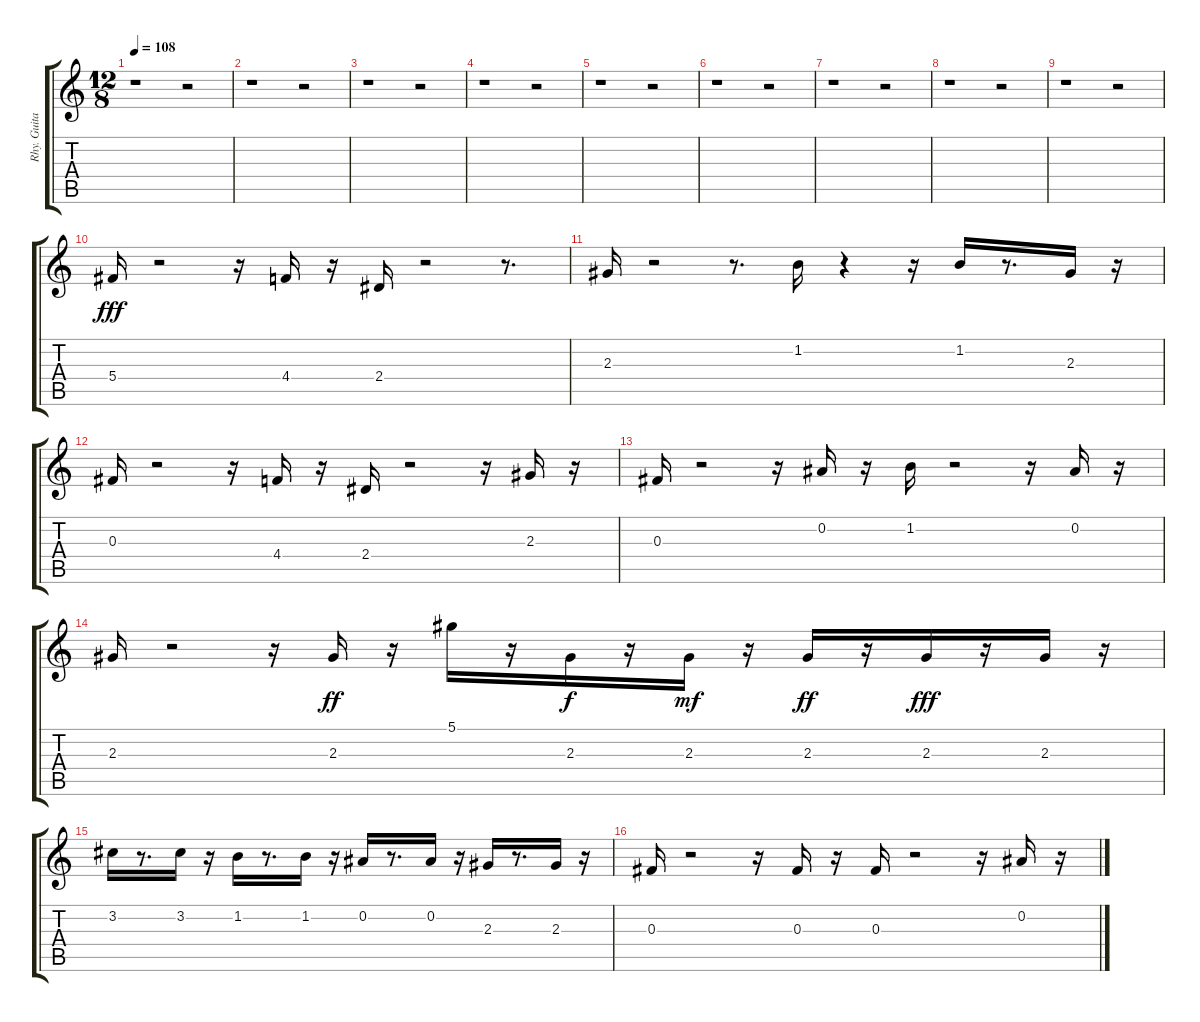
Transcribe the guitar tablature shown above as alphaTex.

\track ("Rhy. Guitar VII" "Rhy. Guita") {instrument distortionguitar}
\staff {score tabs}
\tuning (Eb4 Bb3 Gb3 Db3 Ab2 Eb2) {hide}
\ts (12 8)
\tempo 108
\clef g2
\ks c
r.1{dy fff instrument distortionguitar} r.2 |
r.1 r.2 |
r.1 r.2 |
r.1 r.2 |
r.1 r.2 |
r.1 r.2 |
r.1 r.2 |
r.1 r.2 |
r.1 r.2 |
5.4.16 r.2 r.16 4.4.16 r.16 2.4.16 r.2 r.8{d} |
2.3.16 r.2 r.8{d} 1.2.16 r.4 r.16 1.2.16 r.8{d} 2.3.16 r.16 |
0.3.16 r.2 r.16 4.4.16 r.16 2.4.16 r.2 r.16 2.3.16 r.16 |
0.3.16 r.2 r.16 0.2.16 r.16 1.2.16 r.2 r.16 0.2.16 r.16 |
2.3.16 r.2 r.16 2.3.16{dy ff} r.16 5.1.16 r.16 2.3.16{dy f} r.16 2.3.16{dy mf} r.16 2.3.16{dy ff} r.16 2.3.16{dy fff} r.16 2.3.16 r.16 |
3.2.16 r.8{d} 3.2.16 r.16 1.2.16 r.8{d} 1.2.16 r.16 0.2.16 r.8{d} 0.2.16 r.16 2.3.16 r.8{d} 2.3.16 r.16 |
0.3.16 r.2 r.16 0.3.16 r.16 0.3.16 r.2 r.16 0.2.16 r.16
